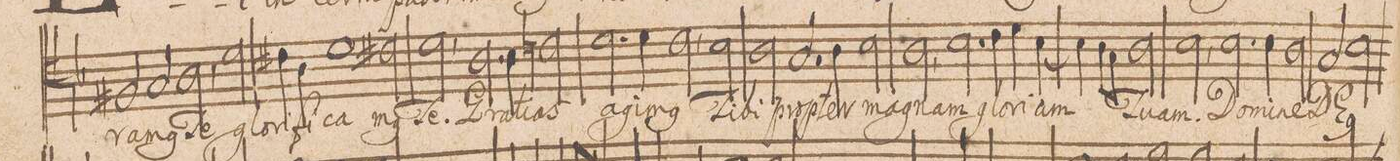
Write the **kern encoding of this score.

**kern	**text
*I"[Tenore]	*
*clefC4	*
*k[b-]	*
*M2/1	*
2F#X/	-ra-
2G/	-m(us)
=9-	=9-
2A,\	Te
2d\	glo-
4c#X\	-ri-
4A\	-fi-
1d\	-ca-
=10-	=10-
2c#X\	-m(us)
2d,\	Te.
2.A\	Gra-
=11-	=11-
4A\	-ti-
2cn\	-as
2.d\	a-
4d\	-gi-
=12-	=12-
2c,\	-m(us)
2B-\	Ti-
2A\	-bi
2.G/	pro-
=13-	=13-
4A\	-pter
2B-\	ma-
2A,\	-gnam
2.B-\	glo-
=14-	=14-
4c\	-ri-
4d\	-am
[<4B-\	.
4B-\]	.
8A\L	.
8G\J	.
2A\	Tu-
=15-	=15-
2B-,\	-am.
2.B-\	Do-
4B-\	-mi-
2A\	-ne
=16-	=16-
2G/	DE-
2B-\	-(us)
*-	*-
